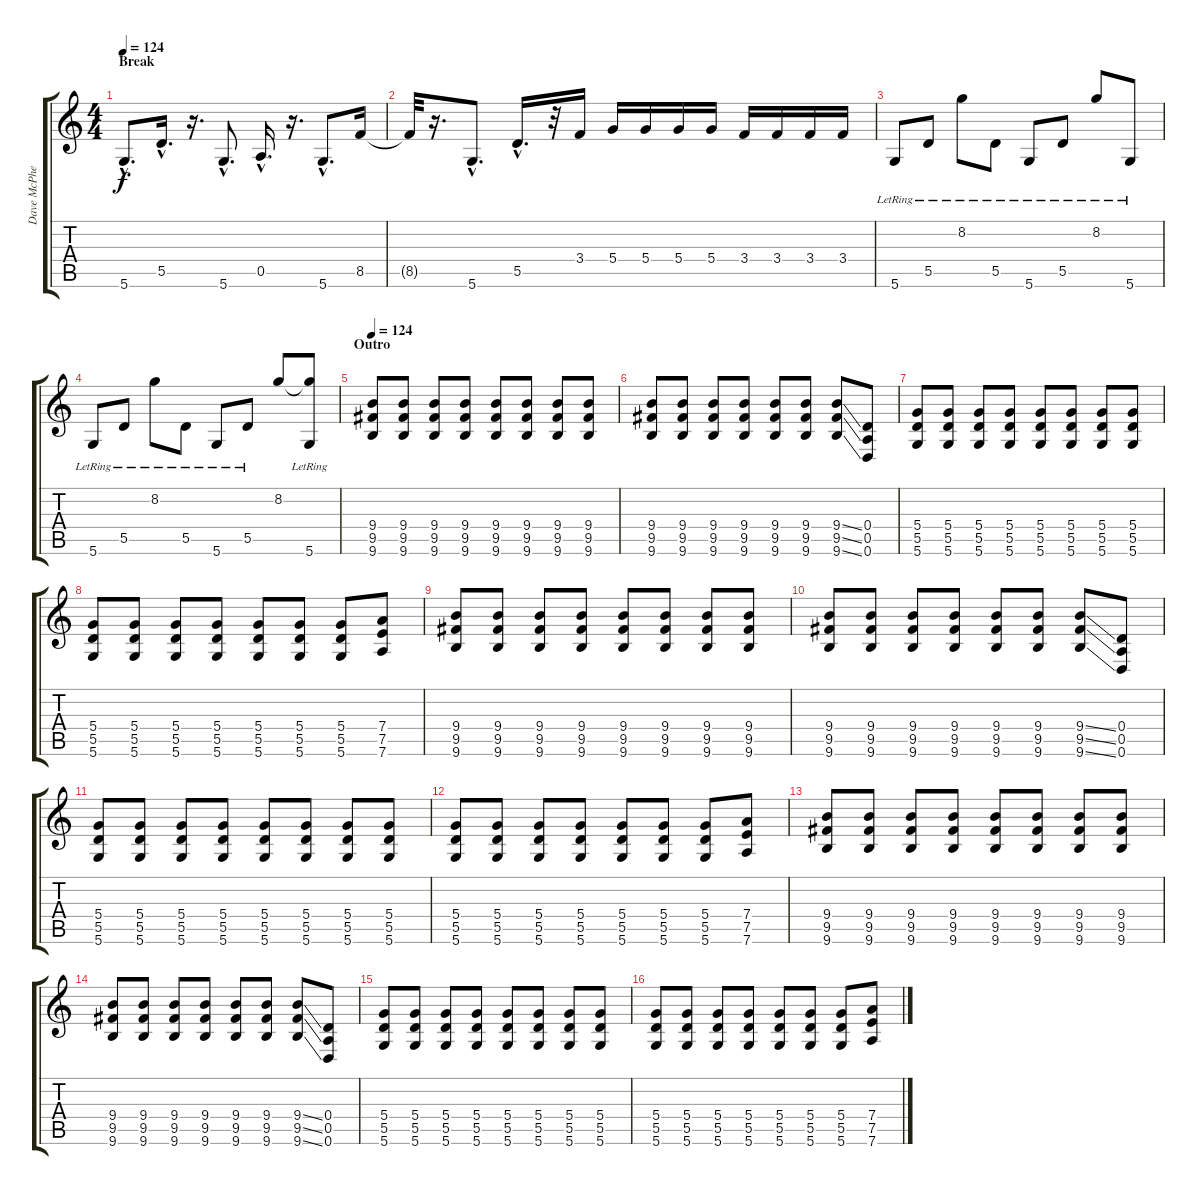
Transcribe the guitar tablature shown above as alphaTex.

\track ("Dave McPherson - Guitar" "Dave McPhe") {instrument overdrivenguitar}
\staff {score tabs}
\tuning (E4 B3 G3 D3 A2 D2) {hide}
\ts (4 4)
\section ("" "Break")
\tempo 124
\clef g2
\ks c
5.6{hac}.8{d dy f} 5.5{hac}.16{d} r.16{d} 5.6{hac}.8{d} 0.5{hac}.16{d} r.16{d} 5.6{hac}.8{d} 8.5.16 |
8.5{t}.32 r.16{d} 5.6{hac}.8{d} 5.5{hac}.16{d} r.32 3.4.16 5.4.16 5.4.16 5.4.16 5.4.16 3.4.16 3.4.16 3.4.16 3.4.16 |
5.6{lr}.8 5.5{lr}.8 8.2{lr}.8 5.5{lr}.8 5.6{lr}.8 5.5{lr}.8 8.2{lr}.8 5.6{lr}.8 |
5.6{lr}.8 5.5{lr}.8 8.2{lr}.8 5.5{lr}.8 5.6{lr}.8 5.5{lr}.8 8.2.8 (8.2{t} 5.6{lr}).8 |
\section ("" "Outro")
\tempo 124
(9.4 9.5 9.6).8 (9.4 9.5 9.6).8 (9.4 9.5 9.6).8 (9.4 9.5 9.6).8 (9.4 9.5 9.6).8 (9.4 9.5 9.6).8 (9.4 9.5 9.6).8 (9.4 9.5 9.6).8 |
(9.4 9.5 9.6).8 (9.4 9.5 9.6).8 (9.4 9.5 9.6).8 (9.4 9.5 9.6).8 (9.4 9.5 9.6).8 (9.4 9.5 9.6).8 (9.4{ss} 9.5{ss} 9.6{ss}).8 (0.4 0.5 0.6).8 |
(5.4 5.5 5.6).8 (5.4 5.5 5.6).8 (5.4 5.5 5.6).8 (5.4 5.5 5.6).8 (5.4 5.5 5.6).8 (5.4 5.5 5.6).8 (5.4 5.5 5.6).8 (5.4 5.5 5.6).8 |
(5.4 5.5 5.6).8 (5.4 5.5 5.6).8 (5.4 5.5 5.6).8 (5.4 5.5 5.6).8 (5.4 5.5 5.6).8 (5.4 5.5 5.6).8 (5.4 5.5 5.6).8 (7.4 7.5 7.6).8 |
(9.4 9.5 9.6).8 (9.4 9.5 9.6).8 (9.4 9.5 9.6).8 (9.4 9.5 9.6).8 (9.4 9.5 9.6).8 (9.4 9.5 9.6).8 (9.4 9.5 9.6).8 (9.4 9.5 9.6).8 |
(9.4 9.5 9.6).8 (9.4 9.5 9.6).8 (9.4 9.5 9.6).8 (9.4 9.5 9.6).8 (9.4 9.5 9.6).8 (9.4 9.5 9.6).8 (9.4{ss} 9.5{ss} 9.6{ss}).8 (0.4 0.5 0.6).8 |
(5.4 5.5 5.6).8 (5.4 5.5 5.6).8 (5.4 5.5 5.6).8 (5.4 5.5 5.6).8 (5.4 5.5 5.6).8 (5.4 5.5 5.6).8 (5.4 5.5 5.6).8 (5.4 5.5 5.6).8 |
(5.4 5.5 5.6).8 (5.4 5.5 5.6).8 (5.4 5.5 5.6).8 (5.4 5.5 5.6).8 (5.4 5.5 5.6).8 (5.4 5.5 5.6).8 (5.4 5.5 5.6).8 (7.4 7.5 7.6).8 |
(9.4 9.5 9.6).8 (9.4 9.5 9.6).8 (9.4 9.5 9.6).8 (9.4 9.5 9.6).8 (9.4 9.5 9.6).8 (9.4 9.5 9.6).8 (9.4 9.5 9.6).8 (9.4 9.5 9.6).8 |
(9.4 9.5 9.6).8 (9.4 9.5 9.6).8 (9.4 9.5 9.6).8 (9.4 9.5 9.6).8 (9.4 9.5 9.6).8 (9.4 9.5 9.6).8 (9.4{ss} 9.5{ss} 9.6{ss}).8 (0.4 0.5 0.6).8 |
(5.4 5.5 5.6).8 (5.4 5.5 5.6).8 (5.4 5.5 5.6).8 (5.4 5.5 5.6).8 (5.4 5.5 5.6).8 (5.4 5.5 5.6).8 (5.4 5.5 5.6).8 (5.4 5.5 5.6).8 |
(5.4 5.5 5.6).8 (5.4 5.5 5.6).8 (5.4 5.5 5.6).8 (5.4 5.5 5.6).8 (5.4 5.5 5.6).8 (5.4 5.5 5.6).8 (5.4 5.5 5.6).8 (7.4 7.5 7.6).8
